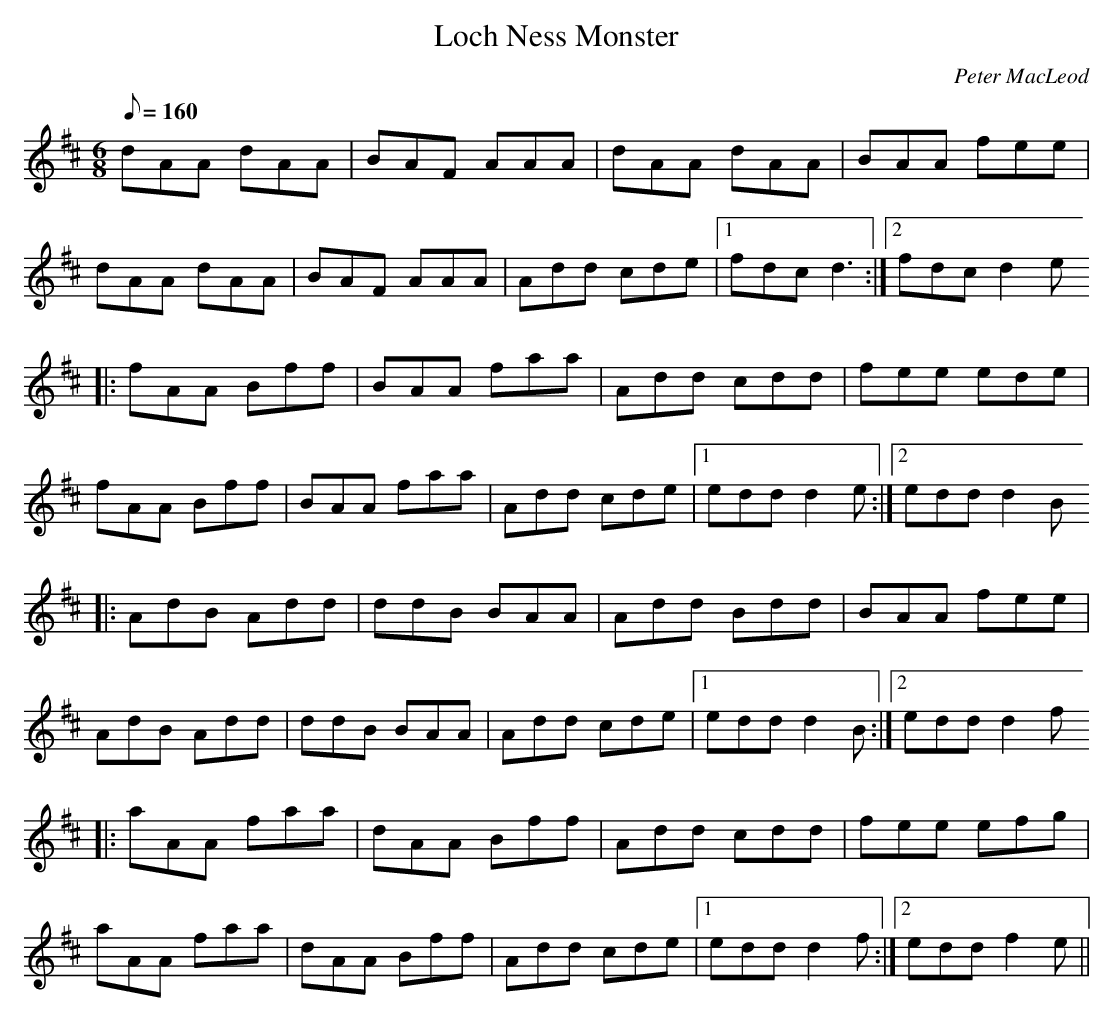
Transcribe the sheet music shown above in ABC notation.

X:1
T:Loch Ness Monster
C:Peter MacLeod
M:6/8
L:1/8
Q:160
K:D
dAA dAA|BAF AAA|dAA dAA|BAA fee|!
dAA dAA|BAF AAA|Add cde|1 fdc d3:|2 fdc d2e !
|:fAA Bff|BAA faa|Add cdd|fee ede|!
fAA Bff|BAA faa|Add cde|1edd d2e:|2 edd d2B !
|:AdB Add|ddB BAA|Add Bdd|BAA fee|!
AdB Add|ddB BAA|Add cde|1 edd d2B:|2edd d2f !
|:aAA faa|dAA Bff|Add cdd|fee efg|!
aAA faa|dAA Bff|Add cde|1 edd d2f:|2 edd f2e||!
